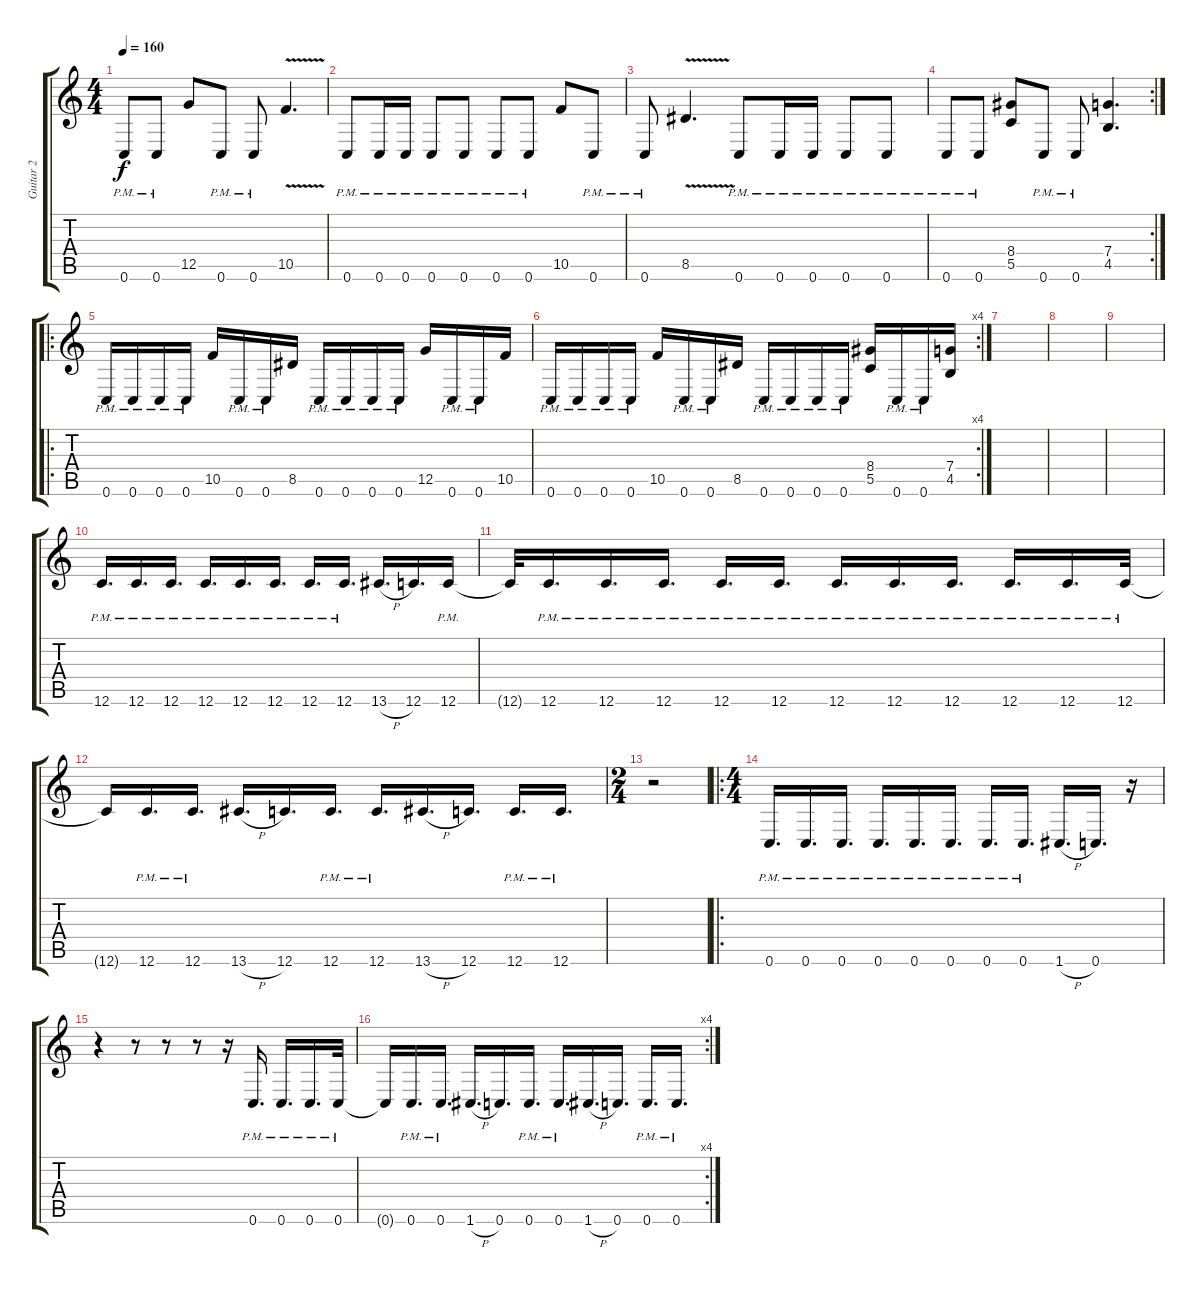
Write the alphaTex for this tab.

\track ("Guitar 2" "Guitar 2") {instrument distortionguitar}
\staff {score tabs}
\tuning (D4 A3 F3 C3 G2 C2) {hide}
\ts (4 4)
\tempo 160
\clef g2
\ks c
0.6{pm}.8{dy f} 0.6{pm}.8 12.5.8 0.6{pm}.8 0.6{pm}.8 10.5{v}.4{d} |
0.6{pm}.8 0.6{pm}.16 0.6{pm}.16 0.6{pm}.8 0.6{pm}.8 0.6{pm}.8 0.6{pm}.8 10.5.8 0.6{pm}.8 |
0.6{pm}.8 8.5{v}.4{d} 0.6{pm}.8 0.6{pm}.16 0.6{pm}.16 0.6{pm}.8 0.6{pm}.8 |
\rc 2
0.6{pm}.8 0.6{pm}.8 (8.4 5.5).8 0.6{pm}.8 0.6{pm}.8 (7.4 4.5).4{d} |
\ro
0.6{pm}.16 0.6{pm}.16 0.6{pm}.16 0.6{pm}.16 10.5.16 0.6{pm}.16 0.6{pm}.16 8.5.16 0.6{pm}.16 0.6{pm}.16 0.6{pm}.16 0.6{pm}.16 12.5.16 0.6{pm}.16 0.6{pm}.16 10.5.16 |
\rc 4
0.6{pm}.16 0.6{pm}.16 0.6{pm}.16 0.6{pm}.16 10.5.16 0.6{pm}.16 0.6{pm}.16 8.5.16 0.6{pm}.16 0.6{pm}.16 0.6{pm}.16 0.6{pm}.16 (8.4 5.5).16 0.6{pm}.16 0.6{pm}.16 (7.4 4.5).16 |
|
|
|
12.6{pm}.16{d} 12.6{pm}.16{d} 12.6{pm}.16{d} 12.6{pm}.16{d} 12.6{pm}.16{d} 12.6{pm}.16{d} 12.6{pm}.16{d} 12.6{pm}.16{d} 13.6{h}.16{d} 12.6.16{d} 12.6{pm}.16 |
12.6{t}.32 12.6{pm}.16{d} 12.6{pm}.16{d} 12.6{pm}.16{d} 12.6{pm}.16{d} 12.6{pm}.16{d} 12.6{pm}.16{d} 12.6{pm}.16{d} 12.6{pm}.16{d} 12.6{pm}.16{d} 12.6{pm}.16{d} 12.6{pm}.32 |
12.6{t}.16 12.6{pm}.16{d} 12.6{pm}.16{d} 13.6{h}.16{d} 12.6.16{d} 12.6{pm}.16{d} 12.6{pm}.16{d} 13.6{h}.16{d} 12.6.16{d} 12.6{pm}.16{d} 12.6{pm}.16{d} |
\ts (2 4)
r.2 |
\ro
\ts (4 4)
0.6{pm}.16{d} 0.6{pm}.16{d} 0.6{pm}.16{d} 0.6{pm}.16{d} 0.6{pm}.16{d} 0.6{pm}.16{d} 0.6{pm}.16{d} 0.6{pm}.16{d} 1.6{h}.16{d} 0.6.16{d} r.16 |
r.4 r.8 r.8 r.8 r.16 0.6{pm}.16{d} 0.6{pm}.16{d} 0.6{pm}.16{d} 0.6{pm}.32 |
\rc 4
0.6{t}.16 0.6{pm}.16{d} 0.6{pm}.16{d} 1.6{h}.16{d} 0.6.16{d} 0.6{pm}.16{d} 0.6{pm}.16{d} 1.6{h}.16{d} 0.6.16{d} 0.6{pm}.16{d} 0.6{pm}.16{d}
